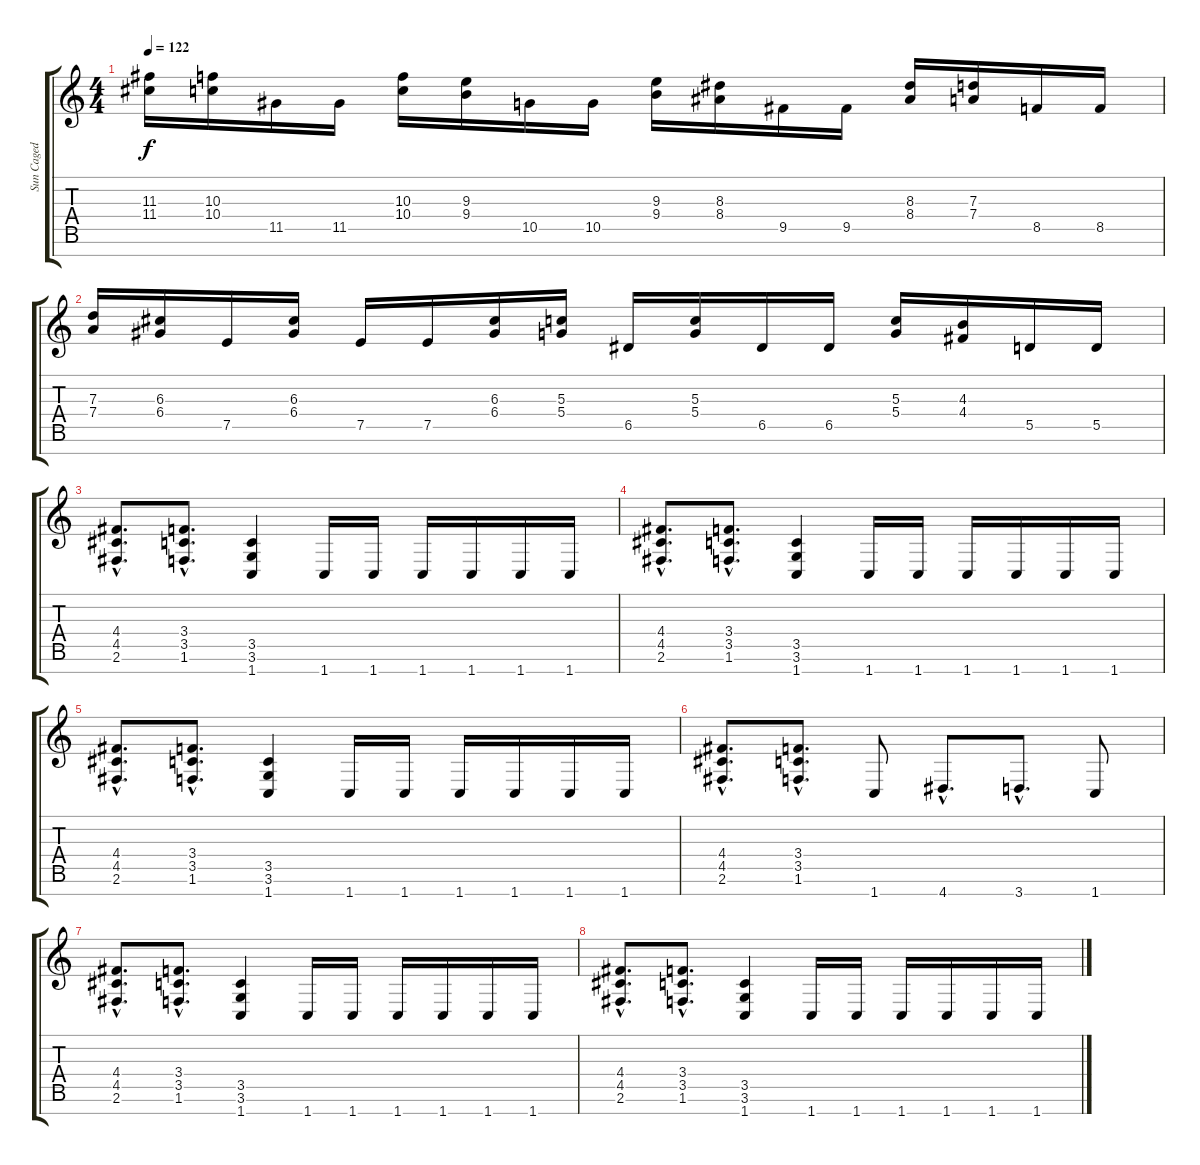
\track ("Sun Caged" "Sun Caged") {instrument distortionguitar}
\staff {score tabs}
\tuning (E4 B3 G3 D3 A2 E2 B1) {hide}
\ts (4 4)
\tempo 122
\clef g2
\ks c
(11.3 11.4).16{dy f} (10.3 10.4).16 11.5.16 11.5.16 (10.3 10.4).16 (9.3 9.4).16 10.5.16 10.5.16 (9.3 9.4).16 (8.3 8.4).16 9.5.16 9.5.16 (8.3 8.4).16 (7.3 7.4).16 8.5.16 8.5.16 |
(7.3 7.4).16 (6.3 6.4).16 7.5.16 (6.3 6.4).16 7.5.16 7.5.16 (6.3 6.4).16 (5.3 5.4).16 6.5.16 (5.3 5.4).16 6.5.16 6.5.16 (5.3 5.4).16 (4.3 4.4).16 5.5.16 5.5.16 |
(4.4{hac} 4.5{hac} 2.6{hac}).8{d} (3.4{hac} 3.5{hac} 1.6{hac}).8{d} (3.5 3.6 1.7).4 1.7.16 1.7.16 1.7.16 1.7.16 1.7.16 1.7.16 |
(4.4{hac} 4.5{hac} 2.6{hac}).8{d} (3.4{hac} 3.5{hac} 1.6{hac}).8{d} (3.5 3.6 1.7).4 1.7.16 1.7.16 1.7.16 1.7.16 1.7.16 1.7.16 |
(4.4{hac} 4.5{hac} 2.6{hac}).8{d} (3.4{hac} 3.5{hac} 1.6{hac}).8{d} (3.5 3.6 1.7).4 1.7.16 1.7.16 1.7.16 1.7.16 1.7.16 1.7.16 |
(4.4{hac} 4.5{hac} 2.6{hac}).8{d} (3.4{hac} 3.5{hac} 1.6{hac}).8{d} 1.7.8 4.7{hac}.8{d} 3.7{hac}.8{d} 1.7.8 |
(4.4{hac} 4.5{hac} 2.6{hac}).8{d} (3.4{hac} 3.5{hac} 1.6{hac}).8{d} (3.5 3.6 1.7).4 1.7.16 1.7.16 1.7.16 1.7.16 1.7.16 1.7.16 |
(4.4{hac} 4.5{hac} 2.6{hac}).8{d} (3.4{hac} 3.5{hac} 1.6{hac}).8{d} (3.5 3.6 1.7).4 1.7.16 1.7.16 1.7.16 1.7.16 1.7.16 1.7.16
